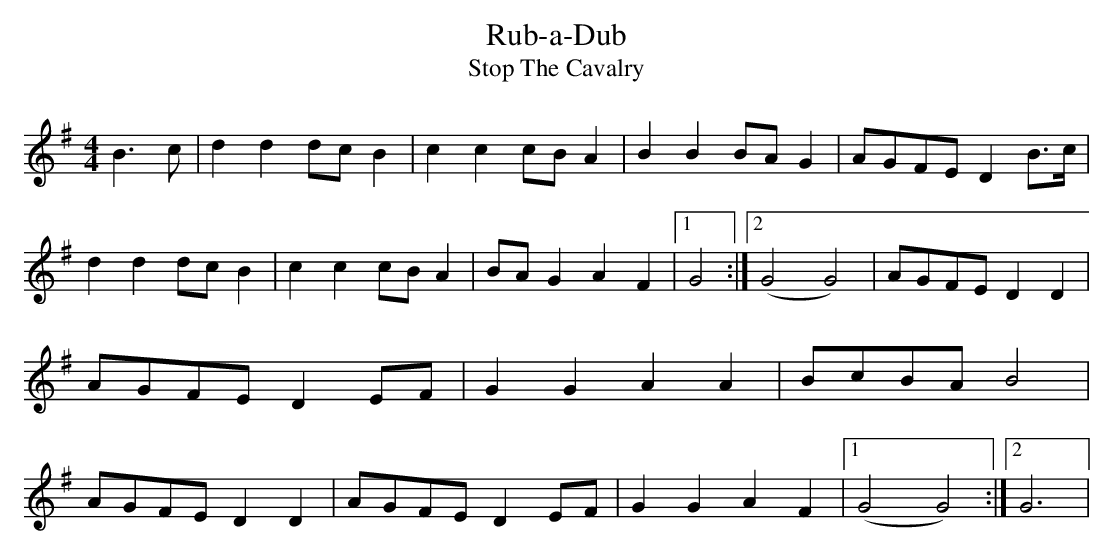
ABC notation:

X:1
T:Rub-a-Dub
T:Stop The Cavalry
M:4/4
K:G
B2>c2|\
d2d2 dcB2 | c2c2 cBA2 | B2B2 BAG2| AGFE D2B>c|\
d2d2 dcB2 | c2c2 cBA2 | BAG2 A2F2|[1 G4 :|[2 (G4 G4) |\
AGFE D2D2| AGFE D2EF|G2G2 A2A2| BcBA B4|\
AGFE D2D2| AGFE D2EF|G2G2 A2F2|[1 (G4 G4) :|[2 G6 |
